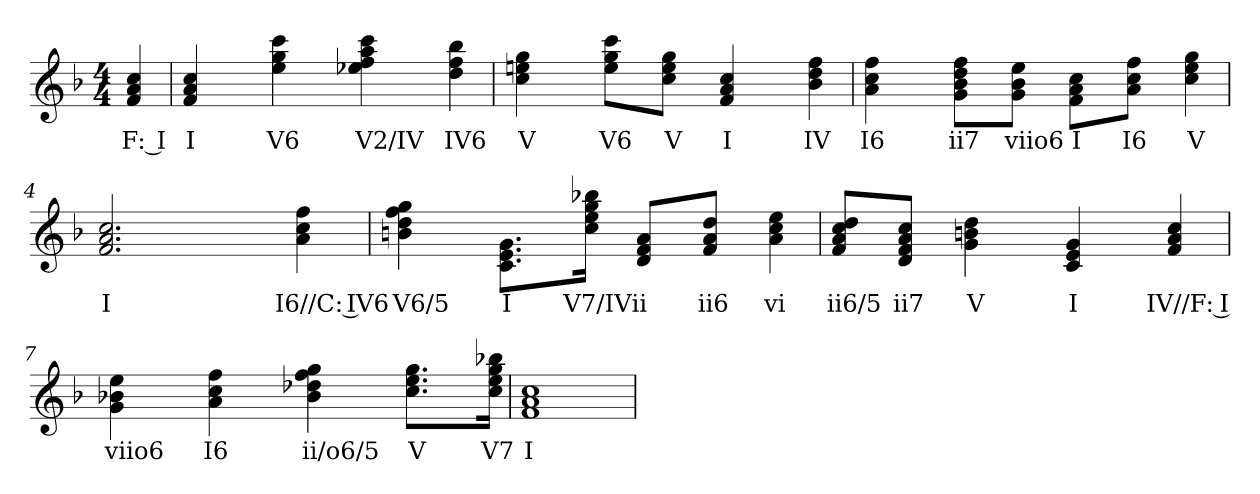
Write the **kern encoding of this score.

**kern	**text
*part1	*part1
*staff1	*staff1
*k[b-]	*
*F:	*
*M4/4	*
=	=
4f 4a 4cc	F: I
=1	=1
4f 4a 4cc	I
4ryy	.
4ee 4gg 4ccc	V6
4ryy	.
4ee-X 4ff 4aa 4ccc	V2/IV
4ryy	.
4dd 4ff 4bb-	IV6
=2	=2
4cc 4een 4gg	V
4ryy	.
8ee 8gg 8cccL	V6
8ryy	.
8cc 8ee 8ggJ	V
8ryy	.
4f 4a 4cc	I
4ryy	.
4b- 4dd 4ff	IV
=3	=3
4a 4cc 4ff	I6
4ryy	.
8g 8b- 8dd 8ffL	ii7
8ryy	.
8g 8b- 8eeJ	viio6
8ryy	.
8f 8a 8ccL	I
8ryy	.
8a 8cc 8ffJ	I6
8ryy	.
4cc 4ee 4gg	V
=4	=4
2.f 2.a 2.cc	I
2.ryy	.
4a 4cc 4ff	I6//C: IV6
=5	=5
4bn 4dd 4ff 4gg	V6/5
4ryy	.
8.c 8.e 8.gL	I
8.ryy	.
16cc 16ee 16gg 16bb-XJk	V7/IV
16ryy	.
8d 8f 8aL	ii
8ryy	.
8f 8a 8ddJ	ii6
8ryy	.
4a 4cc 4ee	vi
=6	=6
8f 8a 8cc 8ddL	ii6/5
8ryy	.
8d 8f 8a 8ccJ	ii7
8ryy	.
4g 4bn 4dd	V
4ryy	.
4c 4e 4g	I
4ryy	.
4f 4a 4cc	IV//F: I
=7	=7
4g 4b-X 4ee	viio6
4ryy	.
4a 4cc 4ff	I6
4ryy	.
4b- 4dd-X 4ff 4gg	ii/o6/5
4ryy	.
8.cc 8.ee 8.ggL	V
8.ryy	.
16cc 16ee 16gg 16bb-XJk	V7
=8	=8
1f 1a 1cc	I
=	=
*-	*-
